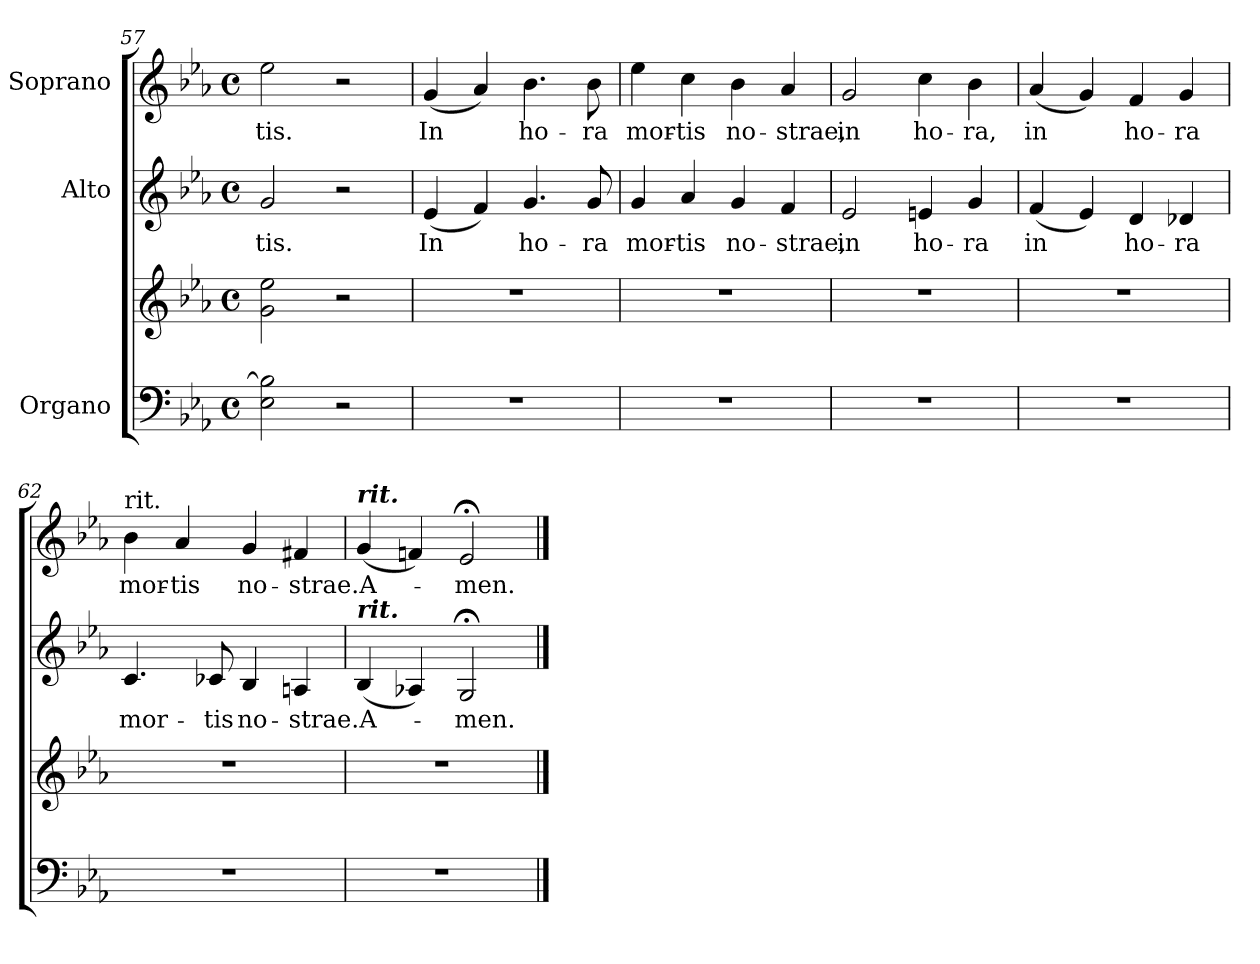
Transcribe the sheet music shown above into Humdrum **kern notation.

**kern	**kern	**kern	**text	**kern	**text
*part3	*part3	*part2	*part2	*part1	*part1
*staff4	*staff3	*staff2	*staff2	*staff1	*staff1
*I"Organo	*	*I"Alto	*	*I"Soprano	*
*clefF4	*clefG2	*clefG2	*	*clefG2	*
*k[b-e-a-]	*k[b-e-a-]	*k[b-e-a-]	*	*k[b-e-a-]	*
*E-:	*E-:	*E-:	*	*E-:	*
*M4/4	*M4/4	*M4/4	*	*M4/4	*
*met(c)	*met(c)	*met(c)	*	*met(c)	*
=57	=57	=57	=57	=57	=57
!	!	!	!LO:LY:b:color=#000000	!	!
!	!	!	!	!	!LO:LY:b:color=#000000
2E-i\ 2B-i]	2gi\ 2ee-i	2gi/	-tis.	2ee-i\	-tis.
2r	2r	2r	.	2r	.
!!LO:LB:g=z
=58	=58	=58	=58	=58	=58
!	!	!	!LO:LY:b:color=#000000	!	!
!	!	!	!	!	!LO:LY:b:color=#000000
1r	1r	(4e-i/	In	(4gi/	In
.	.	4fi/)	.	4a-i/)	.
!	!	!	!LO:LY:b:color=#000000	!	!
!	!	!	!	!	!LO:LY:b:color=#000000
.	.	4.gi/	ho-	4.b-i\	ho-
!	!	!	!LO:LY:b:color=#000000	!	!
!	!	!	!	!	!LO:LY:b:color=#000000
.	.	8gi/	-ra	8b-i\	-ra
=59	=59	=59	=59	=59	=59
!	!	!	!LO:LY:b:color=#000000	!	!
!	!	!	!	!	!LO:LY:b:color=#000000
1r	1r	4gi/	mor-	4ee-i\	mor-
!	!	!	!LO:LY:b:color=#000000	!	!
!	!	!	!	!	!LO:LY:b:color=#000000
.	.	4a-i/	-tis	4cci\	-tis
!	!	!	!LO:LY:b:color=#000000	!	!
!	!	!	!	!	!LO:LY:b:color=#000000
.	.	4gi/	no-	4b-i\	no-
!	!	!	!LO:LY:b:color=#000000	!	!
!	!	!	!	!	!LO:LY:b:color=#000000
.	.	4fi/	-strae,	4a-i/	-strae,
=60	=60	=60	=60	=60	=60
!	!	!	!LO:LY:b:color=#000000	!	!
!	!	!	!	!	!LO:LY:b:color=#000000
1r	1r	2e-i/	in	2gi/	in
!	!	!	!LO:LY:b:color=#000000	!	!
!	!	!	!	!	!LO:LY:b:color=#000000
.	.	4eni/	ho-	4cci\	ho-
!	!	!	!LO:LY:b:color=#000000	!	!
!	!	!	!	!	!LO:LY:b:color=#000000
.	.	4gi/	-ra	4b-i\	-ra,
=61	=61	=61	=61	=61	=61
!	!	!	!LO:LY:b:color=#000000	!	!
!	!	!	!	!	!LO:LY:b:color=#000000
1r	1r	(4fi/	in	(4a-i/	in
.	.	4e-i/)	.	4gi/)	.
!	!	!	!LO:LY:b:color=#000000	!	!
!	!	!	!	!	!LO:LY:b:color=#000000
.	.	4di/	ho-	4fi/	ho-
!	!	!	!LO:LY:b:color=#000000	!	!
!	!	!	!	!	!LO:LY:b:color=#000000
.	.	4d-Xi/	-ra	4gi/	-ra
=62	=62	=62	=62	=62	=62
!	!	!	!LO:LY:b:color=#000000	!	!
!	!	!	!	!LO:TX:t=rit.	!
!	!	!	!	!	!LO:LY:b:color=#000000
1r	1r	4.ci/	mor-	4b-i\	mor-
!	!	!	!	!	!LO:LY:b:color=#000000
.	.	.	.	4a-i/	-tis
!	!	!	!LO:LY:b:color=#000000	!	!
.	.	8c-Xi/	-tis	.	.
!	!	!	!LO:LY:b:color=#000000	!	!
!	!	!	!	!	!LO:LY:b:color=#000000
.	.	4B-i/	no-	4gi/	no-
!	!	!	!LO:LY:b:color=#000000	!	!
!	!	!	!	!	!LO:LY:b:color=#000000
.	.	4Ani/	-strae.	4f#Xi/	-strae.
=63	=63	=63	=63	=63	=63
!	!	!	!LO:LY:b:color=#000000	!	!
!	!	!	!	!LO:TX:a:Bi:t=rit.	!
!	!	!LO:TX:a:Bi:t=rit.	!	!	!
!	!	!	!	!	!LO:LY:b:color=#000000
1r	1r	(4B-i/	A-	(4gi/	A-
.	.	4A-Xi/)	.	4fni/)	.
!	!	!	!LO:LY:b:color=#000000	!	!
!	!	!	!	!	!LO:LY:b:color=#000000
.	.	2G;i/	-men.	2e-;i/	-men.
==	==	==	==	==	==
*-	*-	*-	*-	*-	*-
